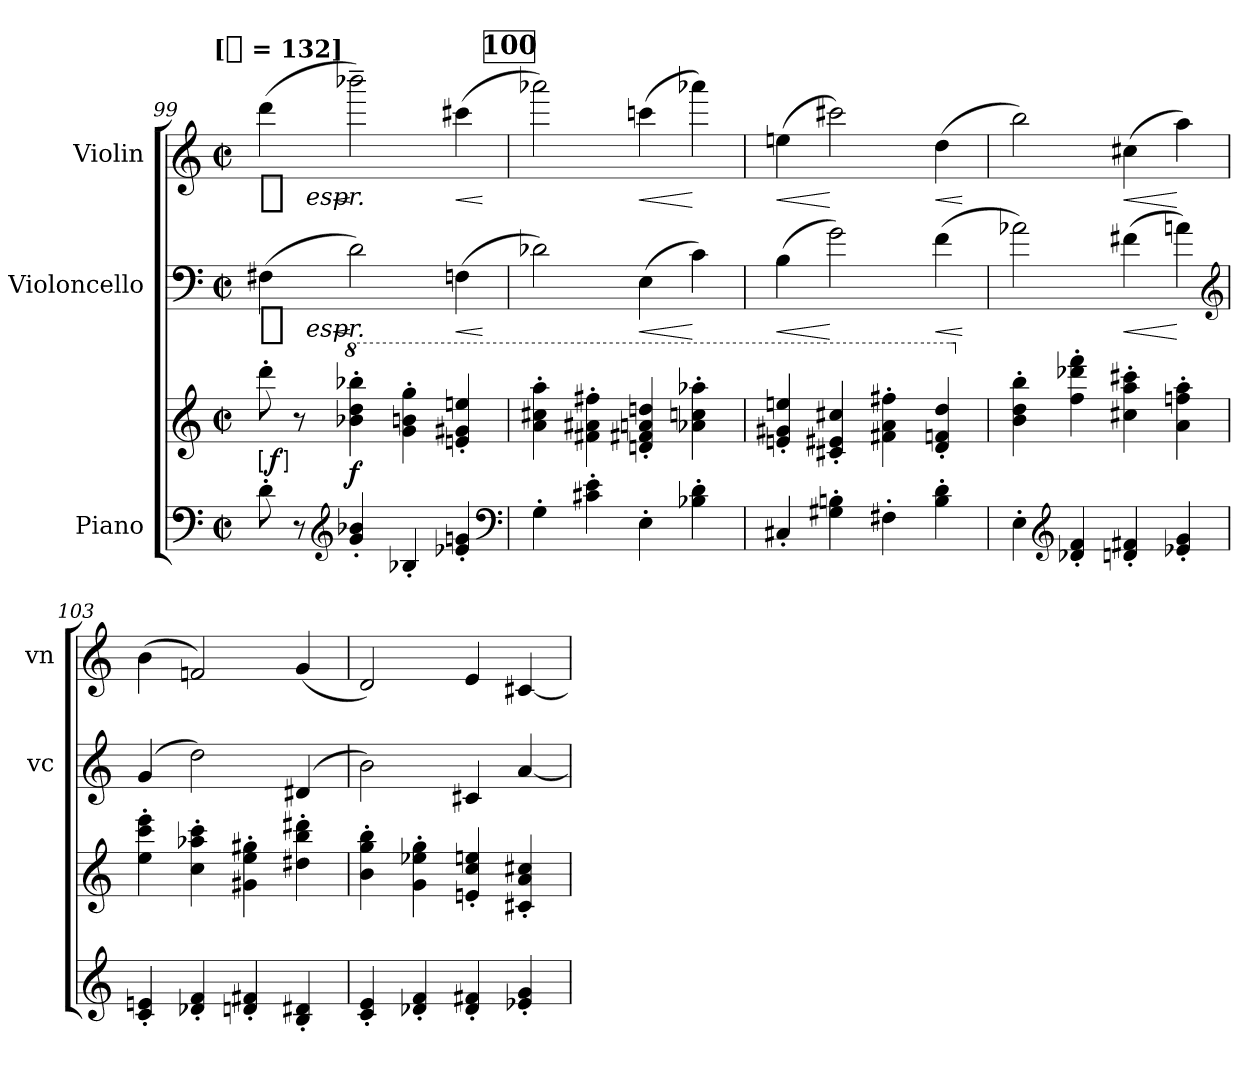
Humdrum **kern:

**kern	**kern	**dynam	**kern	**dynam	**kern	**dynam
*part3	*part3	*part3	*part2	*part2	*part1	*part1
*staff4	*staff3	*staff3/4	*staff2	*staff2	*staff1	*staff1
*I"Piano	*	*	*I"Violoncello	*	*I"Violin	*
*	*	*	*I'vc	*	*I'vn	*
*clefF4	*clefG2	*	*clefF4	*	*clefG2	*
*k[]	*k[]	*	*k[]	*	*k[]	*
*C:	*C:	*	*C:	*	*C:	*
!!LO:TX:omd:t=[[half] = 132]
*M2/2	*M2/2	*	*M2/2	*	*M2/2	*
*met(c|)	*met(c|)	*	*met(c|)	*	*met(c|)	*
*MM264	*MM264	*	*MM264	*	*MM264	*
=99	=99	=99	=99	=99	=99	=99
!	!	!LO:DY:ed=brack	!	!LO:HP:b	!	!LO:HP:b
!	!	!	!	!LO:DY:n=1:t=%s espr.	!	!LO:DY:n=1:t=%s espr.
8d'i	8ddd'i	f	(4F#X	< f	(4ddd	< f
8r	8r	.	.	.	.	.
*clefG2	*	*	*	*	*	*
*	*8va	*	*	*	*	*
4g' 4b-X'	4bb-X' 4ddd' 4bbb-X'	f	2d)	[	2bbb-X~)	[
4B-X'	4gg' 4bbn' 4ggg'	.	.	.	.	.
!	!	!	!	!LO:HP:b	!	!LO:HP:b
4e-X' 4gn'	4een' 4gg#X' 4eeen'	.	(4Fn	<	(4ccc#X	<
*clefF4	*	*	*	*	*	*
.	.	.	.	[	.	[
!!LO:REH:place=s1:t=100
=100	=100	=100	=100	=100	=100	=100
4G'	4aa' 4ccc#X' 4aaa'	.	2d-X)	.	2aaa-X)	.
4c#X' 4e'	4ff#X' 4aa#X' 4fff#X'	.	.	.	.	.
!	!	!	!	!LO:HP:b	!	!LO:HP:b
4E'	4ddn' 4ff#X' 4aan' 4dddn'	.	(4E	<	(4cccn	<
4B-X' 4d'	4aa-X' 4cccn' 4aaa-X'	.	4c)	[	4aaa-X)	[
=101	=101	=101	=101	=101	=101	=101
!	!	!	!	!LO:HP:b	!	!LO:HP:b
4C#X'	4een' 4gg#X' 4eeen'	.	(4B	<	(4een	<
4G#X' 4Bn'	4cc#X' 4ee#X' 4ccc#X'	.	2g)	[	2ccc#X)	[
4F#X'	4ff#X' 4aa' 4fff#X'	.	.	.	.	.
!	!	!	!	!LO:HP:b	!	!LO:HP:b
4B' 4d'	4dd' 4ffn' 4ddd'	.	(4f	<	(4dd	<
.	.	.	.	[	.	[
=102	=102	=102	=102	=102	=102	=102
*	*X8va	*	*	*	*	*
4E'	4b' 4dd' 4bb'	.	2a-X)	.	2bb)	.
*clefG2	*	*	*	*	*	*
4d-X' 4f'	4ff' 4ddd-X' 4fff'	.	.	.	.	.
!	!	!	!	!LO:HP:b	!	!LO:HP:b
4dn' 4f#X'	4cc#X' 4aa' 4ccc#X'	.	(4f#X	<	(4cc#X	<
4e-X' 4g'	4a' 4ffn' 4aa'	.	4an)	[	4aa)	[
*	*	*	*clefG2	*	*	*
=103	=103	=103	=103	=103	=103	=103
4c' 4en'	4ee' 4ccc' 4eee'	.	(4g	.	(4b	.
4d-X' 4f'	4cc' 4aa-X' 4ccc'	.	2dd)	.	2fn)	.
4dn' 4f#X'	4g#X' 4ee' 4gg#X'	.	.	.	.	.
4B' 4d#X'	4dd#X' 4bb' 4ddd#X'	.	(4d#X	.	(4g	.
=104	=104	=104	=104	=104	=104	=104
4c' 4e'	4b' 4gg' 4bb'	.	2b)	.	2d)	.
4d-X' 4f'	4g' 4ee-X' 4gg'	.	.	.	.	.
4d-' 4f#X'	4en' 4cc' 4een'	.	4c#Xj	.	4ej	.
4e-X' 4g'	4c#X' 4a' 4cc#X'	.	[4a	.	[4c#X	.
=	=	=	=	=	=	=
*-	*-	*-	*-	*-	*-	*-
